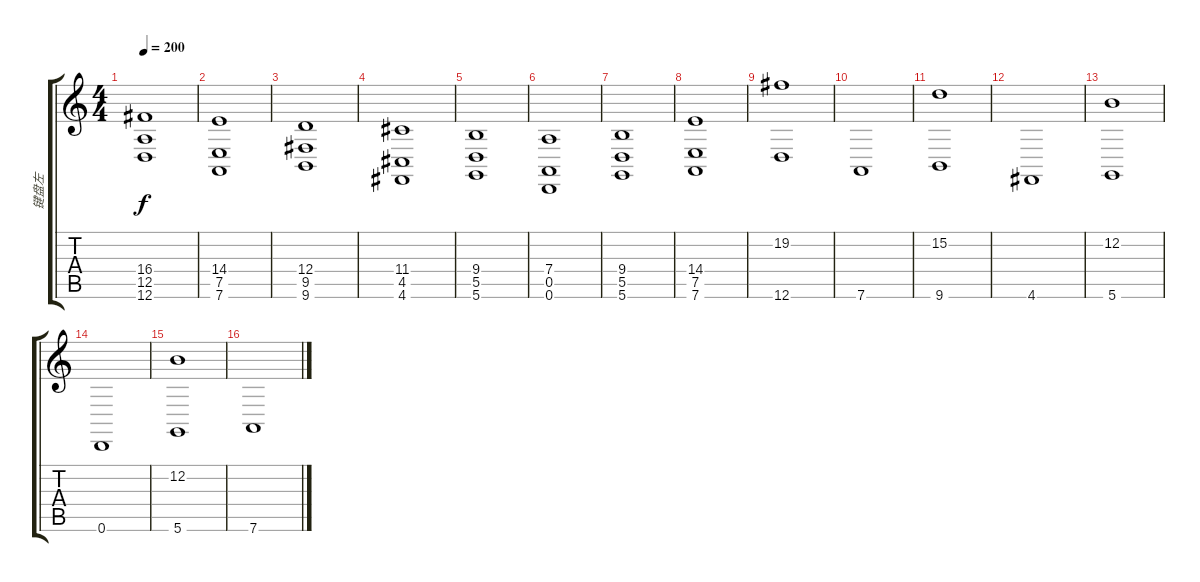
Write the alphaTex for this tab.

\track ("键盘左" "键盘左") {instrument stringensemble2}
\staff {score tabs}
\tuning (E4 B3 G3 D3 A2 D2) {hide}
\ts (4 4)
\tempo 200
\clef g2
\ks c
(16.4 12.5 12.6).1{dy f volume 12} |
(14.4 7.5 7.6).1 |
(12.4 9.5 9.6).1 |
(11.4 4.5 4.6).1 |
(9.4 5.5 5.6).1 |
(7.4 0.5 0.6).1 |
(9.4 5.5 5.6).1 |
(14.4 7.5 7.6).1 |
(19.2 12.6).1 |
7.6.1 |
(15.2 9.6).1 |
4.6.1 |
(12.2 5.6).1 |
0.6.1 |
(12.2 5.6).1 |
7.6.1
